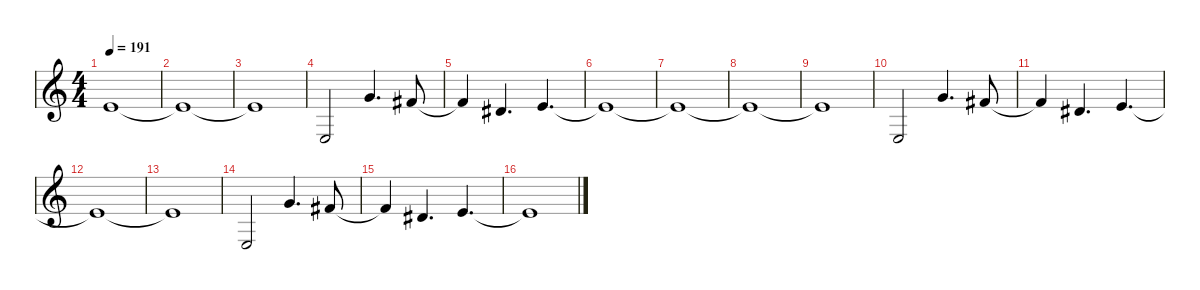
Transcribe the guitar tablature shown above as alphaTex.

\defaultSystemsLayout 4
\hideDynamics
\bracketExtendMode nobrackets
\singleTrackTrackNamePolicy hidden
\multiTrackTrackNamePolicy hidden
\firstSystemTrackNameMode fullname
\firstSystemTrackNameOrientation horizontal
\otherSystemsTrackNameOrientation horizontal
\track ("Rhodes piano" "el.pno.") {instrument electricpiano1}
\staff {score}
\tuning (E4 B3 G3 D3 A2 E2 B1)
\ts (4 4)
\tempo 191
\clef g2
\ks c
5.2{t}.1{dy f beam Up} |
5.2{t}.1{beam Up} |
5.2{t}.1{beam Up} |
2.4.2{beam Up} 3.1.4{d beam Up} 2.1{acc #}.8{beam Up} |
2.1{t acc #}.4{beam Up} 4.2{acc #}.4{d beam Up} 5.2.4{d beam Up} |
5.2{t}.1{beam Up} |
5.2{t}.1{beam Up} |
5.2{t}.1{beam Up} |
5.2{t}.1{beam Up} |
2.4.2{beam Up} 3.1.4{d beam Up} 2.1{acc #}.8{beam Up} |
2.1{t acc #}.4{beam Up} 4.2{acc #}.4{d beam Up} 5.2.4{d beam Up} |
5.2{t}.1{beam Up} |
5.2{t}.1{beam Up} |
2.4.2{beam Up} 3.1.4{d beam Up} 2.1{acc #}.8{beam Up} |
2.1{t acc #}.4{beam Up} 4.2{acc #}.4{d beam Up} 5.2.4{d beam Up} |
5.2{t}.1{beam Up}
